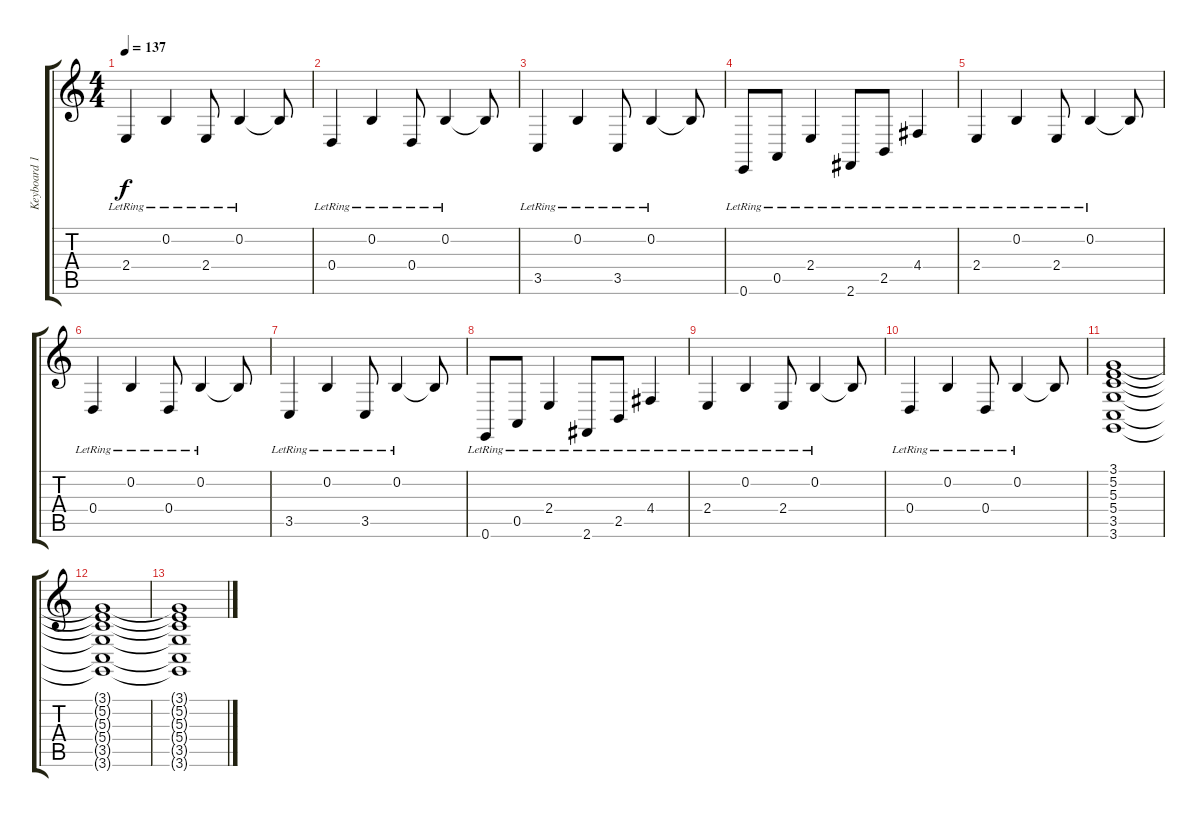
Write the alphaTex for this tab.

\track ("Keyboard 1" "Keyboard 1") {instrument brightacousticpiano}
\staff {score tabs}
\tuning (E4 B3 G3 D3 A2 E2) {hide}
\ts (4 4)
\tempo 137
\clef g2
\ks c
2.4{lr}.4{dy f} 0.2{lr}.4 2.4{lr}.8 0.2{lr}.4 0.2{t}.8 |
0.4{lr}.4 0.2{lr}.4 0.4{lr}.8 0.2{lr}.4 0.2{t}.8 |
3.5{lr}.4 0.2{lr}.4 3.5{lr}.8 0.2{lr}.4 0.2{t}.8 |
0.6{lr}.8 0.5{lr}.8 2.4{lr}.4 2.6{lr}.8 2.5{lr}.8 4.4{lr}.4 |
2.4{lr}.4 0.2{lr}.4 2.4{lr}.8 0.2{lr}.4 0.2{t}.8 |
0.4{lr}.4 0.2{lr}.4 0.4{lr}.8 0.2{lr}.4 0.2{t}.8 |
3.5{lr}.4 0.2{lr}.4 3.5{lr}.8 0.2{lr}.4 0.2{t}.8 |
0.6{lr}.8 0.5{lr}.8 2.4{lr}.4 2.6{lr}.8 2.5{lr}.8 4.4{lr}.4 |
2.4{lr}.4 0.2{lr}.4 2.4{lr}.8 0.2{lr}.4 0.2{t}.8 |
0.4{lr}.4 0.2{lr}.4 0.4{lr}.8 0.2{lr}.4 0.2{t}.8 |
(3.1 5.2 5.3 5.4 3.5 3.6).1 |
(3.1{t} 5.2{t} 5.3{t} 5.4{t} 3.5{t} 3.6{t}).1 |
(3.1{t} 5.2{t} 5.3{t} 5.4{t} 3.5{t} 3.6{t}).1
